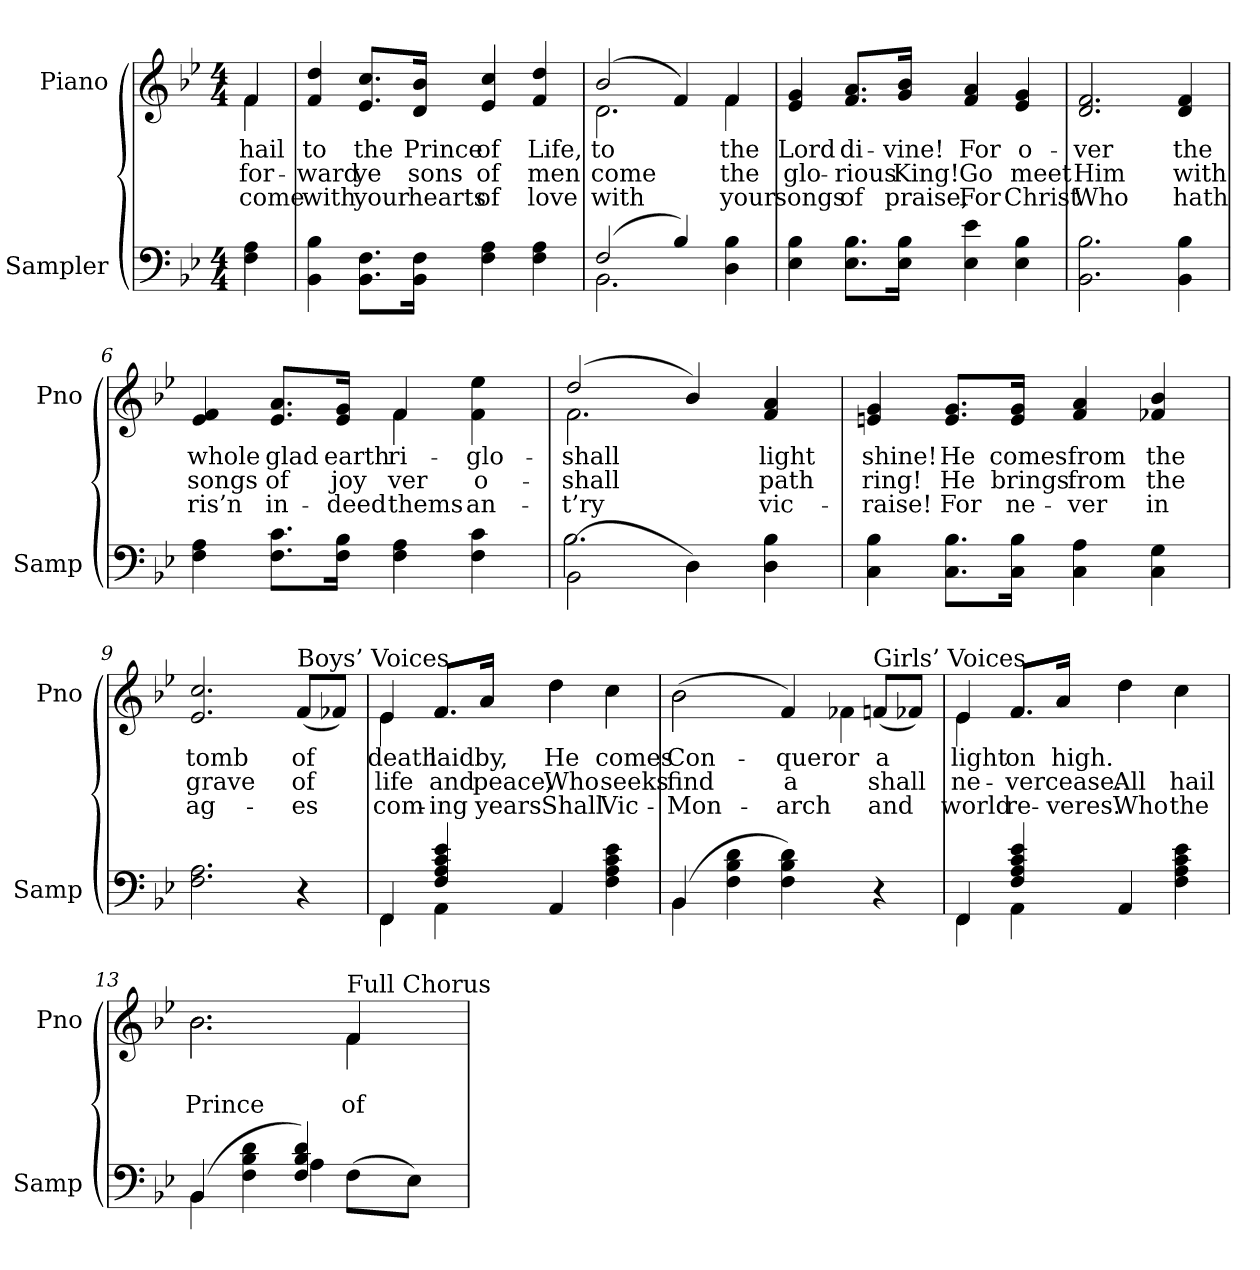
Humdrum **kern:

**kern	**kern	**text	**text	**text
*part2	*part1	*part1	*part1	*part1
*staff2	*staff1	*staff1	*staff1	*staff1
*I"Sampler	*I"Piano	*	*	*
*I'Samp	*I'Pno	*	*	*
*clefF4	*clefG2	*	*	*
*k[b-e-]	*k[b-e-]	*	*	*
*B-:	*B-:	*	*	*
*M4/4	*M4/4	*	*	*
=1	=1	=1	=1	=1
*	*^	*	*	*
4F 4A	4f/	4f	hail	for-	come
*	*v	*v	*	*	*
=2	=2	=2	=2	=2
4BB- 4B-	4f 4dd	to	-ward	with
8.BB-\ 8.F\L	8.e-/ 8.cc/L	the	ye	your
16BB-\ 16F\Jk	16d/ 16b-/Jk	Prince	sons	hearts
4F 4A	4e- 4cc	of	of	of
4F 4A	4f 4dd	Life,	men	love
=3	=3	=3	=3	=3
*^	*^	*	*	*
(2F/	2.BB-	(2b-/	2.d	to	-come	with
4B-/)	.	4f/)	.	.	.	.
4D 4B-	4ryy	4f/	4f	the	the	your
*v	*v	*	*	*	*	*
*	*v	*v	*	*	*
=4	=4	=4	=4	=4
4E- 4B-	4e- 4g	Lord	glo-	songs
8.E-\ 8.B-\L	8.f/ 8.a/L	di-	-rious	of
16E-\ 16B-\Jk	16g/ 16b-/Jk	-vine!	King!	praise,
4E- 4e-	4f 4a	For	Go	For
4E- 4B-	4e- 4g	o-	meet	Christ
=5	=5	=5	=5	=5
2.BB- 2.B-	2.d 2.f	-ver	Him	Who
4BB- 4B-	4d 4f	the	with	hath
=6	=6	=6	=6	=6
*	*^	*	*	*
4F 4A	4e- 4f	2ryy	whole	songs	ris’n
8.F\ 8.c\L	8.e-/ 8.a/L	.	glad	of	in-
16F\ 16B-\Jk	16e-/ 16g/Jk	.	earth	joy	-deed
4F 4A	4f/	4f	-ri-	-ver	-thems
4F 4c	4f 4ee-	4ryy	glo-	o-	an-
=7	=7	=7	=7	=7	=7
*^	*	*	*	*	*
(2BB-\	2.B-	(2dd/	2.f	shall	shall	-t’ry
4D\)	.	4b-/)	.	.	.	.
4D 4B-	4ryy	4f 4a	4ryy	light	path	vic-
*v	*v	*	*	*	*	*
*	*v	*v	*	*	*
=8	=8	=8	=8	=8
4C 4B-	4en 4g	shine!	ring!	raise!
8.C\ 8.B-\L	8.e/ 8.g/L	He	He	For
16C\ 16B-\Jk	16e/ 16g/Jk	comes	brings	ne-
4C 4A	4f 4a	from	from	-ver
4C 4G	4f-X 4b-	the	the	in
=9	=9	=9	=9	=9
2.F 2.A	2.e- 2.cc	tomb	grave	ag-
!	!LO:TX:t=Boys’ Voices	!	!	!
4r	(8f/L	of	of	-es
.	8f-X/J)	.	.	.
=10	=10	=10	=10	=10
*^	*^	*	*	*
4FF/	4FF	4e-/	4e-	death	life	com-
4F 4A 4c 4e-	4AA	8.f/L	8.f/L	laid	and	-ing
.	.	16a/Jk	16a/Jk	by,	peace,	years
4AA/	2ryy	4dd\	4dd	He	Who	Shall
4F 4A 4c 4e-	.	4cc\	4cc	comes	seeks	Vic-
=11	=11	=11	=11	=11	=11	=11
(4BB-/	4BB-	(2b-\	2b-	Con-	find	Mon-
4F 4B- 4d	2.ryy	.	.	.	.	.
4F 4B- 4d)	.	4f/)	4f-	-queror	a	-arch
!	!	!LO:TX:t=Girls’ Voices	!	!	!	!
4r	.	(8f/L	4ryy	a	shall	and
.	.	8f-X/J)	.	.	.	.
=12	=12	=12	=12	=12	=12	=12
4FF/	4FF	4e-/	4e-	light	ne-	world
4F 4A 4c 4e-	4AA	8.f/L	8.f/L	on	-ver	re-
.	.	16a/Jk	16a/Jk	high.	cease.	-veres.
4AA/	2ryy	4dd\	4dd	.	All	Who
4F 4A 4c 4e-	.	4cc\	4cc	.	hail	the
=13	=13	=13	=13	=13	=13	=13
(4BB-/	4BB-	2.b-\	2.b-	.	Prince	.
4F 4B- 4d	4ryy	.	.	.	.	.
4F 4B- 4d)	4A	.	.	.	.	.
!	!	!LO:TX:t=Full Chorus	!	!	!	!
(8F\L	4ryy	4f/	4f	.	of	.
8E-\J)	.	.	.	.	.	.
*v	*v	*	*	*	*	*
*	*v	*v	*	*	*
=	=	=	=	=
*-	*-	*-	*-	*-
